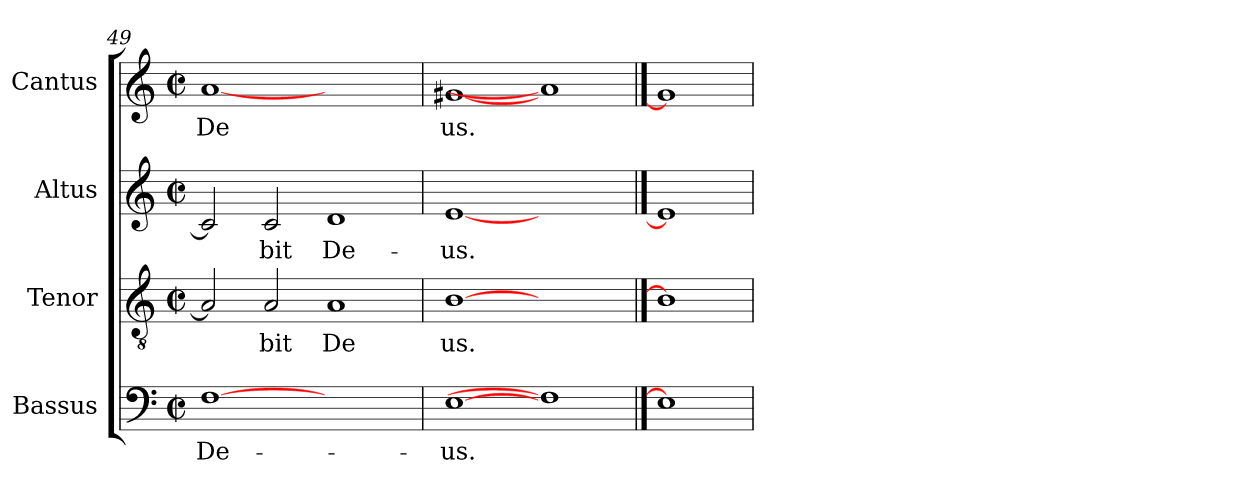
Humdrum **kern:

**kern	**text	**kern	**text	**kern	**text	**kern	**text
*part4	*part4	*part3	*part3	*part2	*part2	*part1	*part1
*staff4	*staff4	*staff3	*staff3	*staff2	*staff2	*staff1	*staff1
*I"Bassus	*	*I"Tenor	*	*I"Altus	*	*I"Cantus	*
*clefF4	*	*clefGv2	*	*clefG2	*	*clefG2	*
*k[]	*	*k[]	*	*k[]	*	*k[]	*
*C:	*	*C:	*	*C:	*	*C:	*
*M2/2	*	*M2/2	*	*M2/2	*	*M2/2	*
*met(c|)	*	*met(c|)	*	*met(c|)	*	*met(c|)	*
=49	=49	=49	=49	=49	=49	=49	=49
!	!LO:LY:b:cj	!	!LO:LY:b:cj	!	!LO:LY:b:cj	!	!LO:LY:b:cj
[1F	De-	2A/]	.	2c/]	--	[1a	De
!	!	!	!LO:LY:b:cj	!	!LO:LY:b:cj	!	!
.	.	2A/	bit	2c/	-bit	.	.
!	!	!	!LO:LY:b:cj	!	!LO:LY:b:cj	!	!
1ryy	.	1A	De	1d	De-	1ryy	.
=50	=50	=50	=50	=50	=50	=50	=50
!	!LO:LY:b:cj	!	!LO:LY:b:cj	!	!LO:LY:b:cj	!	!LO:LY:b:cj
[1E	-us.	[1B	us.	[1e	-us.	[1g#X	us.
1F]	.	1ryy	.	1ryy	.	1a]	.
==51	==51	==51	==51	==51	==51	==51	==51
1E]	.	1B]	.	1e]	.	1g#]	.
=	=	=	=	=	=	=	=
*-	*-	*-	*-	*-	*-	*-	*-
